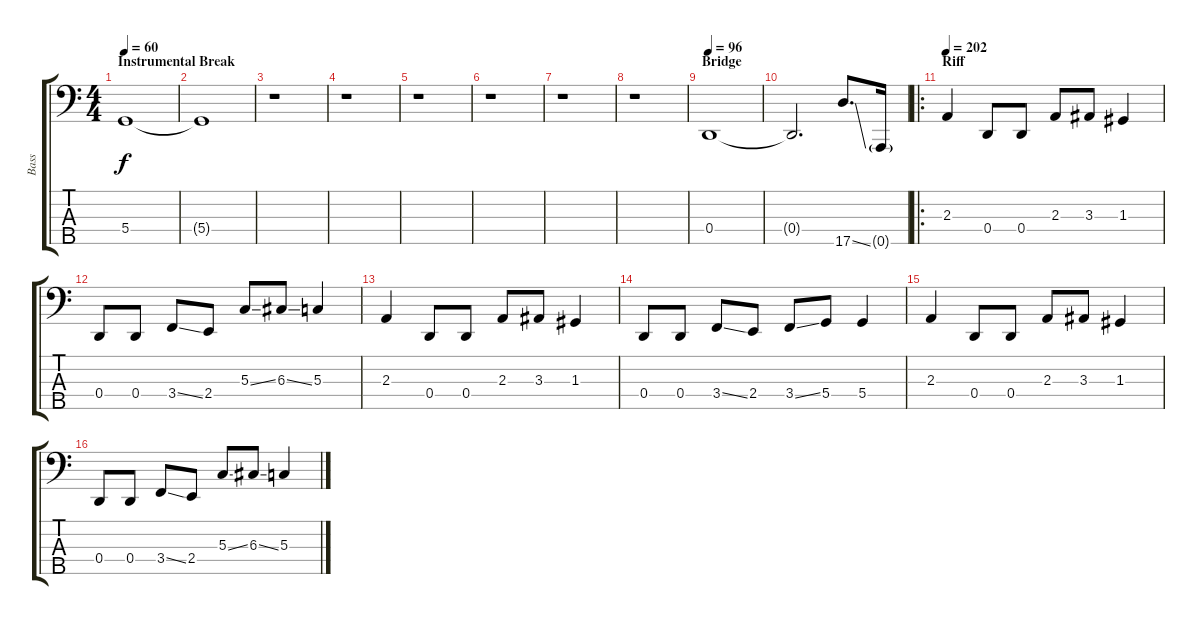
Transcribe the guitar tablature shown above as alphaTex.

\track ("Bass" "Bass") {instrument electricbassfinger}
\staff {score tabs}
\tuning (F2 C2 G1 D1 A0) {hide}
\ts (4 4)
\section ("" "Instrumental Break")
\tempo 60
\clef f4
\ks c
5.4.1{dy f} |
5.4{t}.1 |
r.1 |
r.1 |
r.1 |
r.1 |
r.1 |
r.1 |
\section ("" "Bridge")
\tempo 96
0.4.1 |
0.4{t}.2{d} 17.5{ss}.8{d} 0.5{g}.16 |
\ro
\section ("" "Riff")
\tempo 202
2.3.4 0.4.8 0.4.8 2.3.8 3.3.8 1.3.4 |
0.4.8 0.4.8 3.4{ss}.8 2.4.8 5.3{ss}.8 6.3{ss}.8 5.3.4 |
2.3.4 0.4.8 0.4.8 2.3.8 3.3.8 1.3.4 |
0.4.8 0.4.8 3.4{ss}.8 2.4.8 3.4{ss}.8 5.4.8 5.4.4 |
2.3.4 0.4.8 0.4.8 2.3.8 3.3.8 1.3.4 |
0.4.8 0.4.8 3.4{ss}.8 2.4.8 5.3{ss}.8 6.3{ss}.8 5.3.4
